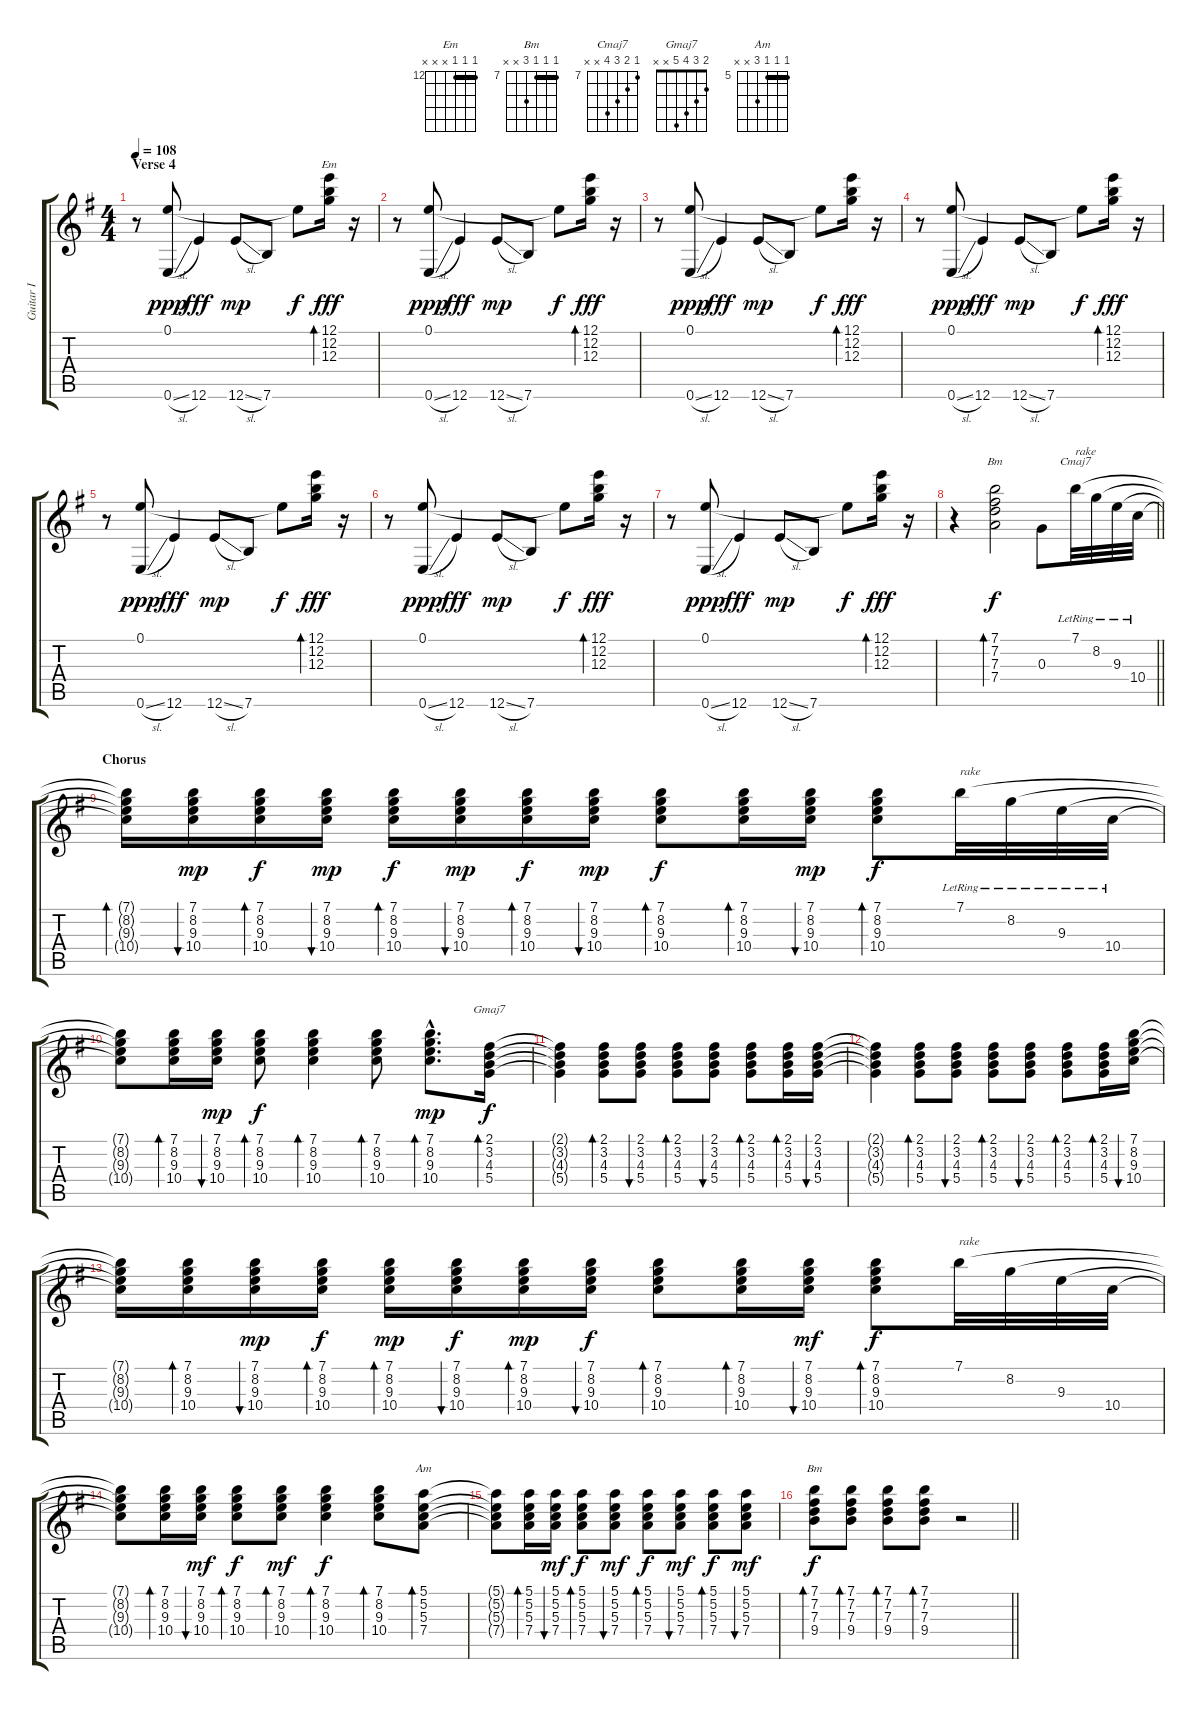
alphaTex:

\track ("Guitar I" "Guitar I") {instrument electricguitarclean}
\staff {score tabs}
\tuning (E4 B3 G3 D3 A2 E2) {hide}
\chord ("Em" 12 12 12 x x x) {firstfret 12 barre 12}
\chord ("Bm" 7 7 7 7 x x) {firstfret 7 barre 7}
\chord ("Cmaj7" 7 8 9 10 x x) {firstfret 7}
\chord ("Gmaj7" 2 3 4 5 x x)
\chord ("Am" 5 5 5 7 x x) {firstfret 5 barre 5}
\chord ("Bm" 7 7 7 9 x x) {firstfret 7 barre 7}
\ts (4 4)
\section ("" "Verse 4")
\tempo 108
\clef g2
\ks g
r.8{dy fff} (0.1 0.6{sl}).8{dy ppp} 12.6.4{dy fff} 12.6{sl}.8{dy mp} 7.6.8 0.1{t}.8{dy f} (12.1 12.2 12.3).16{bd 30 ch "Em" dy fff} r.16 |
r.8 (0.1 0.6{sl}).8{dy ppp} 12.6.4{dy fff} 12.6{sl}.8{dy mp} 7.6.8 0.1{t}.8{dy f} (12.1 12.2 12.3).16{bd 30 dy fff} r.16 |
r.8 (0.1 0.6{sl}).8{dy ppp} 12.6.4{dy fff} 12.6{sl}.8{dy mp} 7.6.8 0.1{t}.8{dy f} (12.1 12.2 12.3).16{bd 30 dy fff} r.16 |
r.8 (0.1 0.6{sl}).8{dy ppp} 12.6.4{dy fff} 12.6{sl}.8{dy mp} 7.6.8 0.1{t}.8{dy f} (12.1 12.2 12.3).16{bd 30 dy fff} r.16 |
r.8 (0.1 0.6{sl}).8{dy ppp} 12.6.4{dy fff} 12.6{sl}.8{dy mp} 7.6.8 0.1{t}.8{dy f} (12.1 12.2 12.3).16{bd 30 dy fff} r.16 |
r.8 (0.1 0.6{sl}).8{dy ppp} 12.6.4{dy fff} 12.6{sl}.8{dy mp} 7.6.8 0.1{t}.8{dy f} (12.1 12.2 12.3).16{bd 30 dy fff} r.16 |
r.8 (0.1 0.6{sl}).8{dy ppp} 12.6.4{dy fff} 12.6{sl}.8{dy mp} 7.6.8 0.1{t}.8{dy f} (12.1 12.2 12.3).16{bd 30 dy fff} r.16 |
\barLineRight lightlight
r.4 (7.1 7.2 7.3 7.4).2{bd 120 ch "Bm" dy f} 0.3.8 7.1{lr}.32{ch "Cmaj7" txt "rake"} 8.2{lr}.32 9.3{lr}.32 10.4{lr}.32 |
\section ("" "Chorus")
(7.1{t} 8.2{t} 9.3{t} 10.4{t}).16{bd 30 volume 14} (7.1 8.2 9.3 10.4).16{bu 30 dy mp} (7.1 8.2 9.3 10.4).16{bd 30 dy f} (7.1 8.2 9.3 10.4).16{bu 30 dy mp} (7.1 8.2 9.3 10.4).16{bd 30 dy f} (7.1 8.2 9.3 10.4).16{bu 30 dy mp} (7.1 8.2 9.3 10.4).16{bd 30 dy f} (7.1 8.2 9.3 10.4).16{bu 30 dy mp} (7.1 8.2 9.3 10.4).8{bd 30 dy f} (7.1 8.2 9.3 10.4).16{bd 30} (7.1 8.2 9.3 10.4).16{bu 30 dy mp} (7.1 8.2 9.3 10.4).8{bd 30 dy f} 7.1{lr}.32{txt "rake"} 8.2{lr}.32 9.3{lr}.32 10.4{lr}.32 |
(7.1{t} 8.2{t} 9.3{t} 10.4{t}).8 (7.1 8.2 9.3 10.4).16{bd 30} (7.1 8.2 9.3 10.4).16{bu 30 dy mp} (7.1 8.2 9.3 10.4).8{bd 30 dy f} (7.1 8.2 9.3 10.4).4{bd 60} (7.1 8.2 9.3 10.4).8{bd 30} (7.1{hac} 8.2{hac} 9.3{hac} 10.4{hac}).8{d bd 30 dy mp} (2.1 3.2 4.3 5.4).16{bd 240 ch "Gmaj7" dy f} |
(2.1{t} 3.2{t} 4.3{t} 5.4{t}).4 (2.1 3.2 4.3 5.4).8{bd 30} (2.1 3.2 4.3 5.4).8{bu 30} (2.1 3.2 4.3 5.4).8{bd 30} (2.1 3.2 4.3 5.4).8{bu 30} (2.1 3.2 4.3 5.4).8{bd 30} (2.1 3.2 4.3 5.4).16{bd 30} (2.1 3.2 4.3 5.4).16{bu 240} |
(2.1{t} 3.2{t} 4.3{t} 5.4{t}).4 (2.1 3.2 4.3 5.4).8{bd 30} (2.1 3.2 4.3 5.4).8{bu 30} (2.1 3.2 4.3 5.4).8{bd 30} (2.1 3.2 4.3 5.4).8{bu 30} (2.1 3.2 4.3 5.4).8{bd 30} (2.1 3.2 4.3 5.4).16{bd 30} (7.1 8.2 9.3 10.4).16{bu 30} |
(7.1{t} 8.2{t} 9.3{t} 10.4{t}).16 (7.1 8.2 9.3 10.4).16{bd 30} (7.1 8.2 9.3 10.4).16{bu 30 dy mp} (7.1 8.2 9.3 10.4).16{bd 30 dy f} (7.1 8.2 9.3 10.4).16{bd 30 dy mp} (7.1 8.2 9.3 10.4).16{bu 30 dy f} (7.1 8.2 9.3 10.4).16{bd 30 dy mp} (7.1 8.2 9.3 10.4).16{bu 30 dy f} (7.1 8.2 9.3 10.4).8{bd 30} (7.1 8.2 9.3 10.4).16{bd 30} (7.1 8.2 9.3 10.4).16{bu 30 dy mf} (7.1 8.2 9.3 10.4).8{bd 30 dy f} 7.1.32{txt "rake"} 8.2.32 9.3.32 10.4.32 |
(7.1{t} 8.2{t} 9.3{t} 10.4{t}).8 (7.1 8.2 9.3 10.4).16{bd 30} (7.1 8.2 9.3 10.4).16{bu 30 dy mf} (7.1 8.2 9.3 10.4).8{bd 30 dy f} (7.1 8.2 9.3 10.4).8{bd 30 dy mf} (7.1 8.2 9.3 10.4).4{bd 30 dy f} (7.1 8.2 9.3 10.4).8{bd 30} (5.1 5.2 5.3 7.4).8{bd 30 ch "Am"} |
(5.1{t} 5.2{t} 5.3{t} 7.4{t}).8 (5.1 5.2 5.3 7.4).16{bd 60} (5.1 5.2 5.3 7.4).16{bu 30 dy mf} (5.1 5.2 5.3 7.4).8{bd 60 dy f} (5.1 5.2 5.3 7.4).8{bu 30 dy mf} (5.1 5.2 5.3 7.4).8{bd 60 dy f} (5.1 5.2 5.3 7.4).8{bu 30 dy mf} (5.1 5.2 5.3 7.4).8{bd 60 dy f} (5.1 5.2 5.3 7.4).8{bu 30 dy mf} |
\barLineRight lightlight
(7.1 7.2 7.3 9.4).8{bd 30 ch "Bm" dy f} (7.1 7.2 7.3 9.4).8{bd 30} (7.1 7.2 7.3 9.4).8{bd 30} (7.1 7.2 7.3 9.4).8{bd 30} r.2
